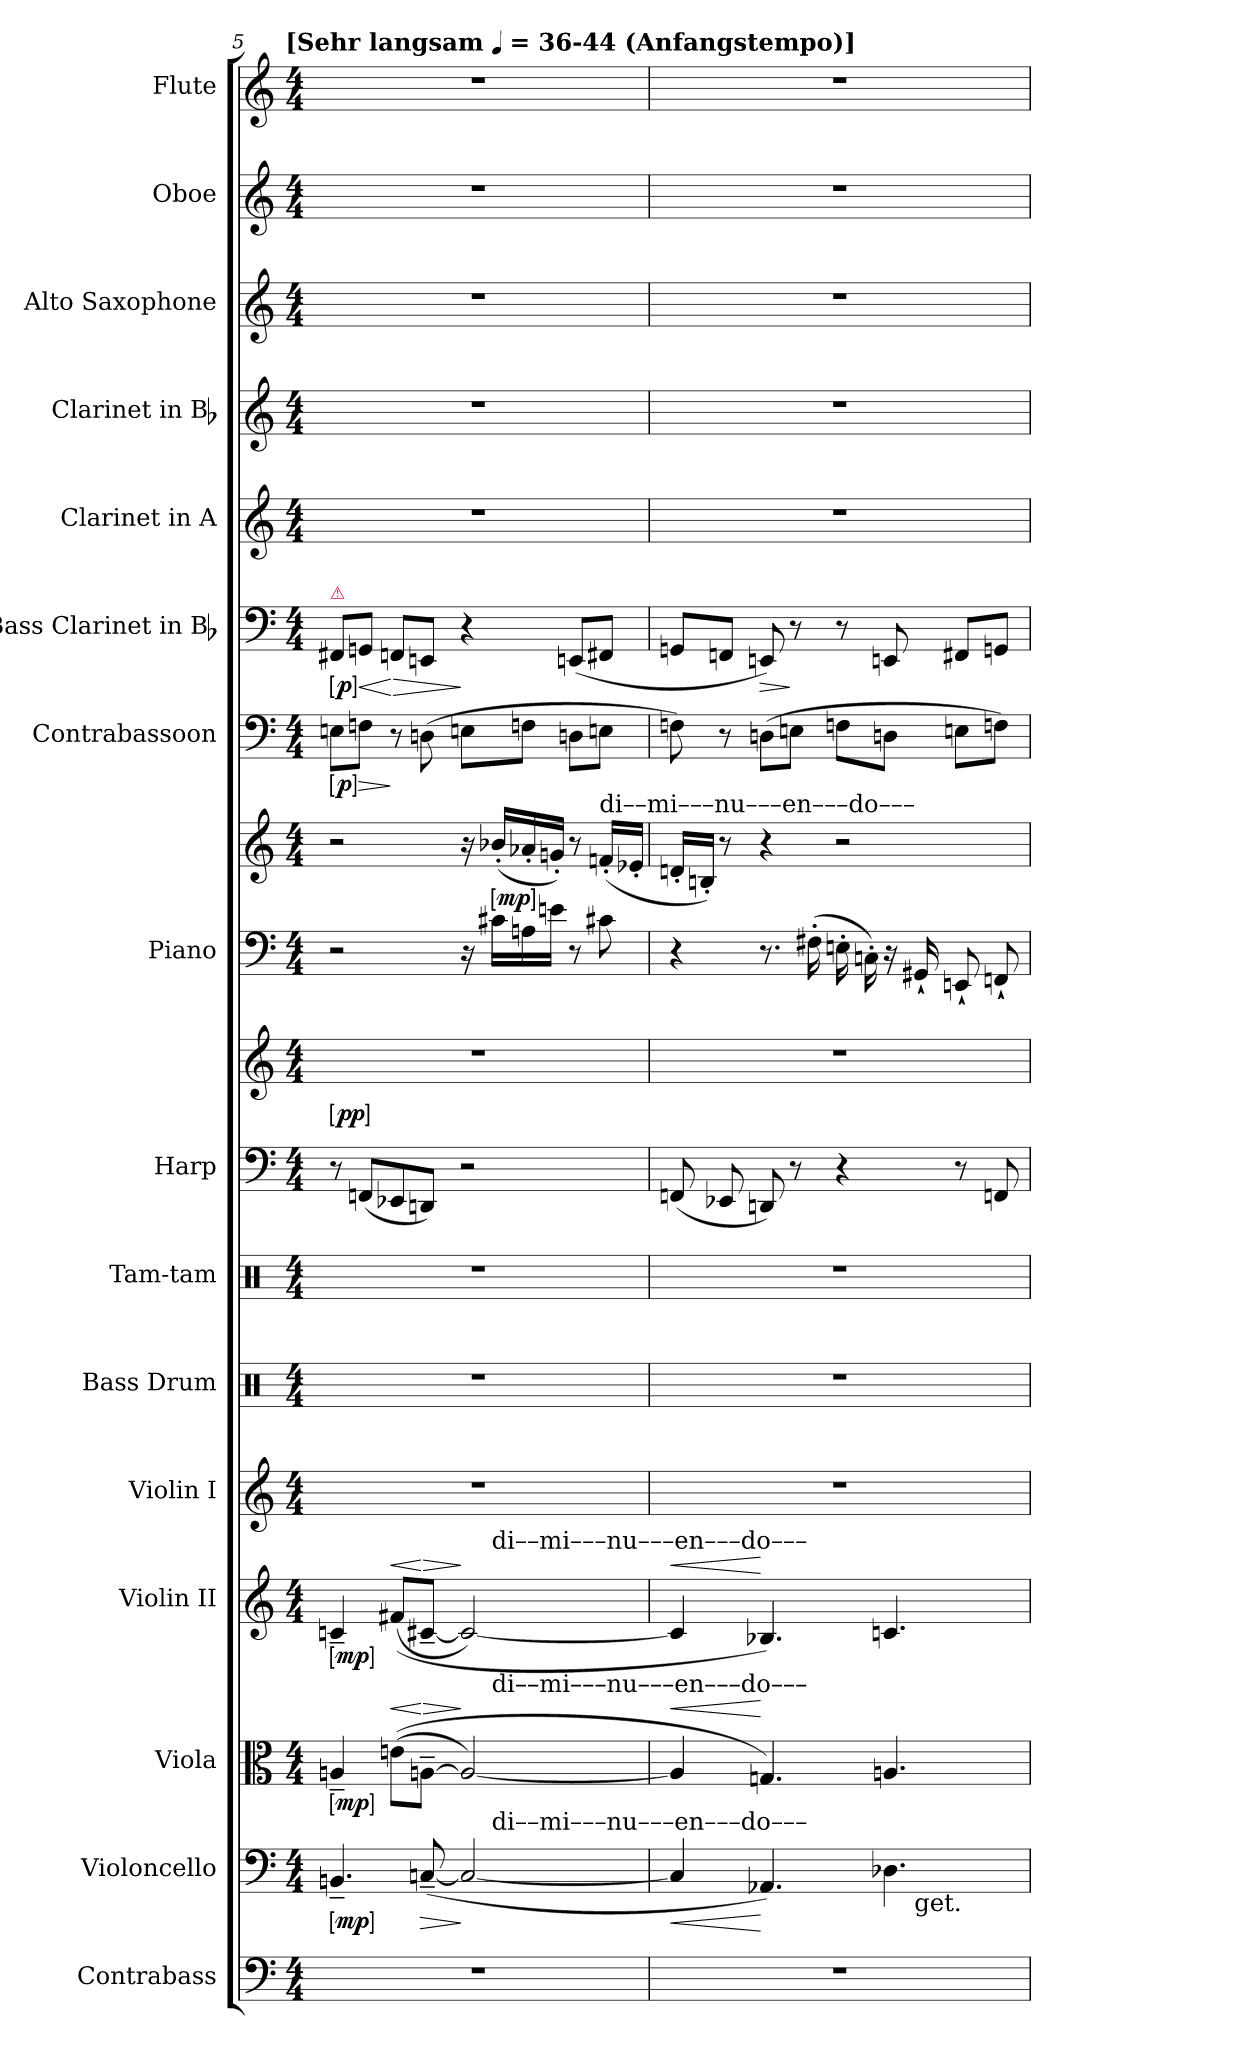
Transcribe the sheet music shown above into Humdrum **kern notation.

**kern	**kern	**dynam	**kern	**dynam	**kern	**dynam	**kern	**kern	**kern	**kern	**kern	**dynam	**kern	**kern	**dynam	**kern	**dynam	**kern	**dynam	**kern	**kern	**kern	**kern	**kern
*part16	*part15	*part15	*part14	*part14	*part13	*part13	*part12	*part11	*part10	*part9	*part9	*part9	*part8	*part8	*part8	*part7	*part7	*part6	*part6	*part5	*part4	*part3	*part2	*part1
*staff18	*staff17	*staff17	*staff16	*staff16	*staff15	*staff15	*staff14	*staff13	*staff12	*staff11	*staff10	*staff10/11	*staff9	*staff8	*staff8/9	*staff7	*staff7	*staff6	*staff6	*staff5	*staff4	*staff3	*staff2	*staff1
*I"Contrabass	*I"Violoncello	*	*I"Viola	*	*I"Violin II	*	*I"Violin I	*I"Bass Drum	*I"Tam-tam	*I"Harp	*	*	*I"Piano	*	*	*I"Contrabassoon	*	*I"Bass Clarinet in Bb	*	*I"Clarinet in A	*I"Clarinet in Bb	*I"Alto Saxophone	*I"Oboe	*I"Flute
*I'Cb.	*I'Vc.	*	*I'Vla.	*	*I'Vln. II	*	*I'Vln. I	*I'B. D.	*I'T.-t.	*I'Hp.	*	*	*I'Pno.	*	*	*I'Cbsn.	*	*I'B. Cl.	*	*I'Cl.	*I'Cl.	*I'Alto Sax.	*I'Ob.	*I'Fl.
*clefF4	*clefF4	*	*clefC3	*	*clefG2	*	*clefG2	*clefX	*clefX	*clefF4	*clefG2	*	*clefF4	*clefG2	*	*clefF4	*	*clefF4	*	*clefG2	*clefG2	*clefG2	*clefG2	*clefG2
*ITrd7c12	*	*	*	*	*	*	*	*	*	*	*	*	*	*	*	*ITrd7c12	*	*ITrd1c2	*	*ITrd2c3	*ITrd1c2	*ITrd5c9	*	*
*k[]	*k[]	*	*k[]	*	*k[]	*	*k[]	*k[]	*k[]	*k[]	*k[]	*	*k[]	*k[]	*	*k[]	*	*k[b-e-]	*	*k[f#c#g#]	*k[b-e-]	*k[b-e-a-]	*k[]	*k[]
!!LO:TX:omd:t=[Sehr langsam [quarter] = 36-44 (Anfangstempo)]
*M4/4	*M4/4	*	*M4/4	*	*M4/4	*	*M4/4	*M4/4	*M4/4	*M4/4	*M4/4	*	*M4/4	*M4/4	*	*M4/4	*	*M4/4	*	*M4/4	*M4/4	*M4/4	*M4/4	*M4/4
*MM36	*MM36	*	*MM36	*	*MM36	*	*MM36	*MM36	*MM36	*MM36	*MM36	*	*MM36	*MM36	*	*MM36	*	*MM36	*	*MM36	*MM36	*MM36	*MM36	*MM36
=5	=5	=5	=5	=5	=5	=5	=5	=5	=5	=5	=5	=5	=5	=5	=5	=5	=5	=5	=5	=5	=5	=5	=5	=5
!	!	!	!	!	!	!	!	!	!	!	!	!	!	!	!	!	!	!LO:TX:a:color=crimson:t=⚠	!	!	!	!	!	!
!	!	!LO:DY:ed=brack	!	!LO:DY:ed=brack	!	!LO:DY:ed=brack	!	!	!	!	!	!LO:DY:ed=brack	!	!	!	!	!LO:HP:b	!	!LO:HP:b	!	!	!	!	!
!	!	!	!	!	!	!	!	!	!	!	!	!	!	!	!	!	!LO:DY:n=1:ed=brack	!	!LO:DY:n=1:ed=brack	!	!	!	!	!
*	*^	*	*^	*	*^	*	*	*	*	*	*	*	*	*	*	*	*	*	*	*	*	*	*	*
1r	4.BBn~>i	2ryy	mp	4An~>i	2ryy	mp	4cn~>i	2ryy	mp	1r	1r	1r	8r	1r	pp	2r	2r	.	8EEn\L	> p	8EEn/L	< p	1r	1r	1r	1r	1r
.	.	.	.	.	.	.	.	.	.	.	.	.	(>8FFnL	.	.	.	.	.	8FFni\J	.	8FFn/J	.	.	.	.	.	.
!	!	!	!	!	!	!LO:HP:a	!	!	!LO:HP:a	!	!	!	!	!	!	!	!	!	!	!	!	!LO:HP:n=1:b	!	!	!	!	!
.	.	.	.	((8enL	.	<	(>(>8f#XL	.	<	.	.	.	8EE-X	.	.	.	.	.	8r	]	8EE-X/L	[ >	.	.	.	.	.
!	!	!	!LO:HP:b	!	!	!LO:HP:n=1:a	!	!	!LO:HP:n=1:a	!	!	!	!	!	!	!	!	!	!	!	!	!	!	!	!	!	!
.	(>[8Cn~	.	>	[8An~J	.	[ >	[8c#X~>J	.	[ >	.	.	.	8DDnJ)	.	.	.	.	.	(8DDn	.	8DDni/J	.	.	.	.	.	.
.	2C_	16ryy	]	2A_)	16ryy	]	2c#_)	16ryy	]	.	.	.	2r	.	.	16r	16r	.	8EEn\L	.	4r	]	.	.	.	.	.
!	!	!	!	!	!	!	!	!LO:TX:t=di––mi–––nu–––en–––do–––	!	!	!	!	!	!	!	!	!	!	!	!	!	!	!	!	!	!	!
!	!	!	!	!	!LO:TX:t=di––mi–––nu–––en–––do–––	!	!	!	!	!	!	!	!	!	!	!	!	!	!	!	!	!	!	!	!	!	!
!	!	!LO:TX:t=di––mi–––nu–––en–––do–––	!	!	!	!	!	!	!	!	!	!	!	!	!	!	!	!	!	!	!	!	!	!	!	!	!
!	!	!	!	!	!	!	!	!	!	!	!	!	!	!	!	!	!	!LO:DY:ed=brack	!	!	!	!	!	!	!	!	!
.	.	4..ryy	.	.	4..ryy	.	.	4..ryy	.	.	.	.	.	.	.	16c#XLL	(<16b-X'/LL	mp	.	.	.	.	.	.	.	.	.
.	.	.	.	.	.	.	.	.	.	.	.	.	.	.	.	16An	16a-X'/	.	8FFn\J	.	.	.	.	.	.	.	.
.	.	.	.	.	.	.	.	.	.	.	.	.	.	.	.	16enJJ	16gn'/JJ)	.	.	.	.	.	.	.	.	.	.
.	.	.	.	.	.	.	.	.	.	.	.	.	.	.	.	8r	8r	.	8DDn\L	.	(>8DDn/L	.	.	.	.	.	.
!	!	!	!	!	!	!	!	!	!	!	!	!	!	!	!	!	!LO:TX:t=di––mi–––nu–––en–––do–––	!	!	!	!	!	!	!	!	!	!
.	.	.	.	.	.	.	.	.	.	.	.	.	.	.	.	8c#X	(16fn'/LL	.	8EEn\J	.	8EEn/J	.	.	.	.	.	.
.	.	.	.	.	.	.	.	.	.	.	.	.	.	.	.	.	16e-X'/JJ	.	.	.	.	.	.	.	.	.	.
=6	=6	=6	=6	=6	=6	=6	=6	=6	=6	=6	=6	=6	=6	=6	=6	=6	=6	=6	=6	=6	=6	=6	=6	=6	=6	=6	=6
!	!	!	!LO:HP:b	!	!	!LO:HP:a	!	!	!LO:HP:a	!	!	!	!	!	!	!	!	!	!	!	!	!	!	!	!	!	!
*	*	*	*	*v	*v	*	*	*	*	*	*	*	*	*	*	*	*	*	*	*	*	*	*	*	*	*	*
*	*	*	*	*	*	*v	*v	*	*	*	*	*	*	*	*	*	*	*	*	*	*	*	*	*	*	*
1r	4C]	2ryy	<	4A]	<	4c#]	<	1r	1r	1r	(>8FFn	1r	.	4r	16dn'/LL	.	8FFn)	.	8FFn/L	.	1r	1r	1r	1r	1r
.	.	.	.	.	.	.	.	.	.	.	.	.	.	.	16Bn'/JJ)	.	.	.	.	.	.	.	.	.	.
.	.	.	.	.	.	.	.	.	.	.	8EE-X	.	.	.	8r	.	8r	.	8EE-X/J	.	.	.	.	.	.
!	!	!	!	!	!	!	!	!	!	!	!	!	!	!	!	!	!	!	!	!LO:HP:b	!	!	!	!	!
.	4.AA-X)	.	[	4.Gn)	[	4.B-X)	[	.	.	.	8DDn)	.	.	8.r	4r	.	(8DDn\L	.	8DDn)	>	.	.	.	.	.
.	.	.	.	.	.	.	.	.	.	.	8r	.	.	.	.	.	8EEn\J	.	8r	]	.	.	.	.	.
.	.	.	.	.	.	.	.	.	.	.	.	.	.	(16F#X'	.	.	.	.	.	.	.	.	.	.	.
.	.	8.ryy	.	.	.	.	.	.	.	.	4r	.	.	16En'\	2r	.	8FFn\L	.	8r	.	.	.	.	.	.
.	.	.	.	.	.	.	.	.	.	.	.	.	.	16Cn'\)	.	.	.	.	.	.	.	.	.	.	.
.	4.D-X	.	.	4.An	.	4.cn	.	.	.	.	.	.	.	16r	.	.	8DDn\J	.	8DDn	.	.	.	.	.	.
!	!	!LO:TX:b:t=get.	!	!	!	!	!	!	!	!	!	!	!	!	!	!	!	!	!	!	!	!	!	!	!
.	.	4ryy	.	.	.	.	.	.	.	.	.	.	.	16GG#X`	.	.	.	.	.	.	.	.	.	.	.
.	.	.	.	.	.	.	.	.	.	.	8r	.	.	8EEn`	.	.	8EEn\L	.	8EEn/L	.	.	.	.	.	.
.	.	.	.	.	.	.	.	.	.	.	8FFn	.	.	8FFn`	.	.	8FFn\J)	.	8FFn/J	.	.	.	.	.	.
.	.	16ryy	.	.	.	.	.	.	.	.	.	.	.	.	.	.	.	.	.	.	.	.	.	.	.
*	*v	*v	*	*	*	*	*	*	*	*	*	*	*	*	*	*	*	*	*	*	*	*	*	*	*
=	=	=	=	=	=	=	=	=	=	=	=	=	=	=	=	=	=	=	=	=	=	=	=	=
*-	*-	*-	*-	*-	*-	*-	*-	*-	*-	*-	*-	*-	*-	*-	*-	*-	*-	*-	*-	*-	*-	*-	*-	*-
